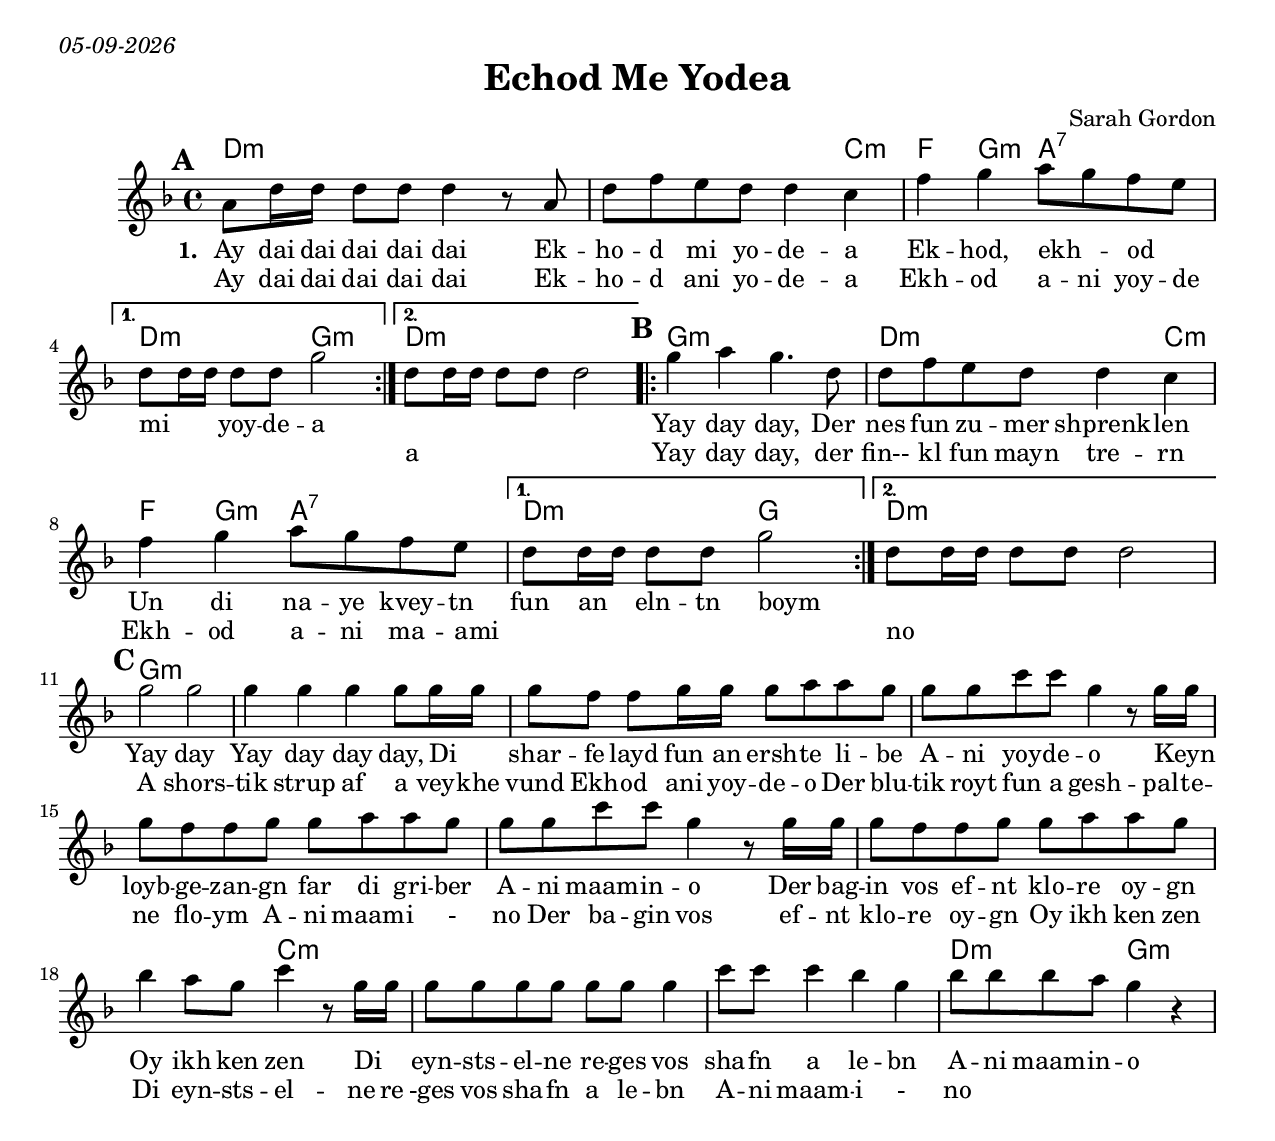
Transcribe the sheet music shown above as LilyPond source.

\version "2.22.0"
\include "english.ly"
%\pointAndClickOff
\paper{
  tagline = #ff
  print-all-headers = ##t
  #(set-paper-size "letter")
}
date = #(strftime "%d-%m-%Y" (localtime (current-time)))

\markup{ \italic{ \date }  }


%\markup{ Got something to say? }

global = {
  \clef treble
  \key d \minor
  \time 4/4
  \set Score.markFormatter = #format-mark-box-alphabet
}

%#################################### Melody ########################
cadence = {
  d8 f e d d4 c
  f4 g a8 g f e
}

melody = \relative c'' {
  \global
  %\partial 4 g4    %lead in notes

  \repeat volta 2{
    \mark \default

  a8 d16 d d8 d d4 r8 a
  \cadence


  }
  \alternative {
    {d8 d16 d d8 d g2  }
    {d8 d16 d d8 d d2  }
  }

  \repeat volta 2{
    \mark \default
    g4 a g4. d8
    \cadence

  }
  \alternative {
    {d8 d16 d d8 d g2  }
    {d8 d16 d d8 d d2  }
  }
  \break
\mark \default
   g2 g
   g4 g g g8 g16 g
   g8 f f g16 g  g8 a a g
   g8 g c c g4 r8 g16 g|


   g8 f f g g a a g
   g8 g c c g4 r8 g16 g
   g8 f f g g a a g
   bf4 a8 g c4 r8 g16 g

   g8 g g g  g g  g4|
   c8 c c4 bf g4
   bf8 bf bf a  g4 r|



}
%################################# Lyrics #####################
\addlyrics{ \set stanza = #"1. "
  Ay dai dai dai dai dai
  Ek -- ho -- d mi yo -- de -- a
  Ek -- hod, ekh _ -- od _  mi _ _ yoy -- de -- a

    _ _ _ _ _ _
  Yay day day,
  Der nes fun zu -- mer shprenk -- len
  Un di na -- ye kvey -- tn fun an  _ eln -- tn boym

   _ _ _ _ _ _
  Yay day Yay day day day,

  Di _ shar -- fe layd fun an ersh -- te li -- be
A -- ni yoy -- de -- o
Keyn _ loyb -- ge -- zan -- gn far di gri -- ber
A -- ni maam -- in -- o
Der bag -- in vos ef -- nt klo -- re oy -- gn
Oy ikh ken zen
Di _ eyn -- sts -- el -- ne re -- ges vos sha -- fn a le -- bn
A -- ni maam -- in -- o
}
\addlyrics {
   Ay dai dai dai dai dai
  Ek -- ho -- d ani yo -- de -- a
  Ekh -- od a -- ni yoy -- de _ _ _ _  _ _ a

  _ _ _ _ _
  Yay day day,
  der fin-- kl fun mayn tre -- rn
  Ekh -- od a -- ni ma -- ami  _ _ _ _ _ _ no

   _ _ _ _ _
   A shors -- tik strup af a vey -- khe vund
Ekh -- od ani yoy -- de -- o
Der blu -- tik royt fun a gesh -- pal -- te  -- ne flo -- ym
A -- ni maam -- i - no
Der ba -- gin vos ef -- nt klo -- re oy -- gn
Oy ikh ken zen
Di eyn -- sts -- el -- ne re  -ges vos sha  -- fn a le -- bn
A -- ni maam -- i - no

}

%################################# Chords #######################
harmonies = \chordmode {
  d4*7:m c4:m
  f4 g4:m
  a2:7 d2:m g2:m
  d1:m   %end end
  %b
  g1:m
  d4*3:m c4:m
  f4 g4:m a2:7
  d2:m g2
  d1:m % 2nd end
  %c
  g2*15:m c2*5:m
  d2:m  g2:m

 }

\score {
  % transpose score below
  %\transpose c d
  <<
    \new ChordNames {
      \set chordChanges = ##f
      \harmonies
    }
    \new Staff   \melody
  >>
  \header{
    title= "Echod Me Yodea"
    subtitle=""
    composer= "Sarah Gordon"

    instrument =""
    arranger= ""
  }
  \midi{\tempo 4 = 120}
  \layout{indent = 1.0\cm}
}
%{
% more verses:
\markup{}
\markup {
  \font-size #2
  \fill-line {
    \hspace #0.1 % distance from left margin
    \column {
      \line { "1."
\column {
 ""
}
      }
      \hspace #0.2 % vertical distance between verses
      \line { "2."
\column {
""
}
      }
    }
    \hspace #0.1  % horiz. distance between columns
    \column {
      \line { "3."
\column {
 ""
}
      }
      \hspace #0.2 % distance between verses
      \line { "4."
\column {
""
}
      }
    }
    \hspace #0.1 % distance to right margin
  }
}

%}